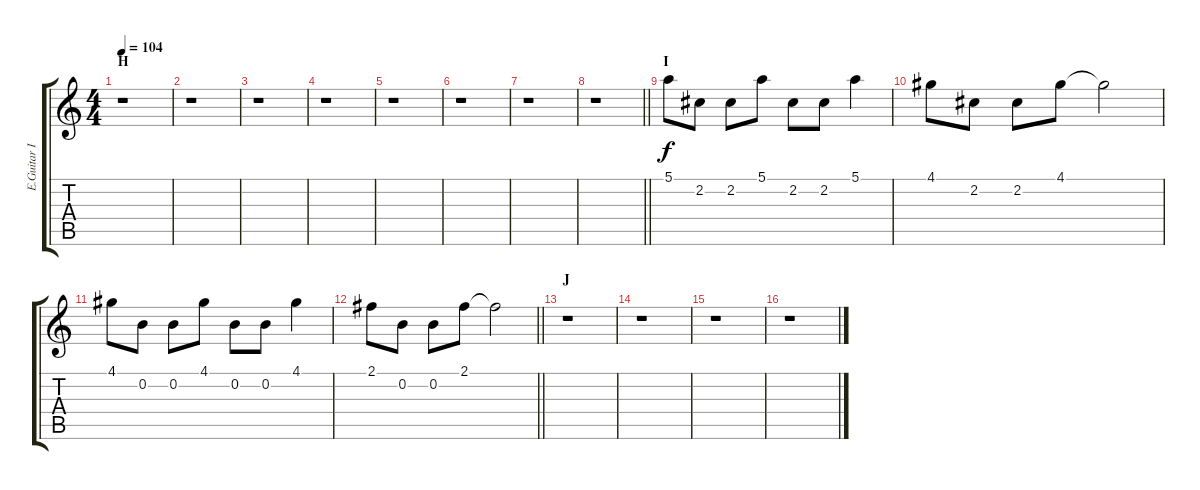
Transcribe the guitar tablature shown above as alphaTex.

\track ("E.Guitar II" "E.Guitar I") {instrument electricguitarclean}
\staff {score tabs}
\tuning (E4 B3 G3 D3 A2 E2) {hide}
\ts (4 4)
\section ("" "H")
\tempo 104
\clef g2
\ks c
r.1{dy f} |
r.1 |
r.1 |
r.1 |
r.1 |
r.1 |
r.1 |
\barLineRight lightlight
r.1 |
\section ("" "I")
5.1.8 2.2.8 2.2.8 5.1.8 2.2.8 2.2.8 5.1.4 |
4.1.8 2.2.8 2.2.8 4.1.8 4.1{t}.2 |
4.1.8 0.2.8 0.2.8 4.1.8 0.2.8 0.2.8 4.1.4 |
\barLineRight lightlight
2.1.8 0.2.8 0.2.8 2.1.8 2.1{t}.2 |
\section ("" "J")
r.1 |
r.1 |
r.1 |
r.1
